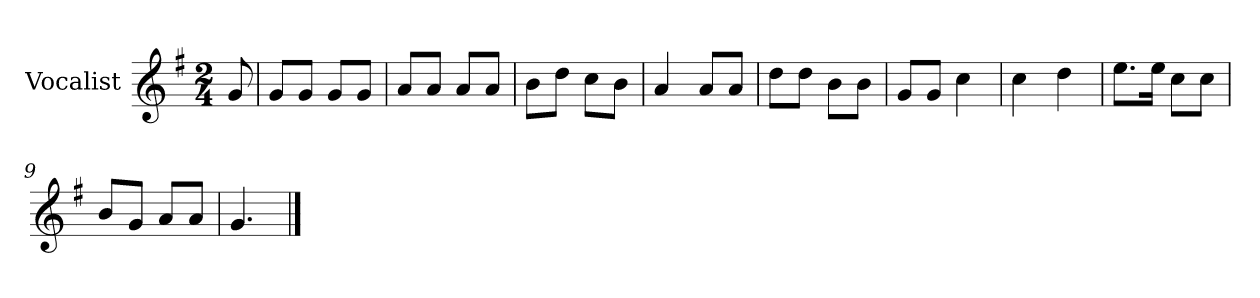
**kern
*part1
*staff1
*I"Vocalist
*k[f#]
*G:
*M2/4
=
8g
=1
8gL
8gJ
8gL
8gJ
=2
8aL
8aJ
8aL
8aJ
=3
8bL
8ddJ
8ccL
8bJ
=4
4a
8aL
8aJ
=5
8ddL
8ddJ
8bL
8bJ
=6
8gL
8gJ
4cc
=7
4cc
4dd
=8
8.eeL
16eeJk
8ccL
8ccJ
=9
8bL
8gJ
8aL
8aJ
=10
4.g
==
*-
